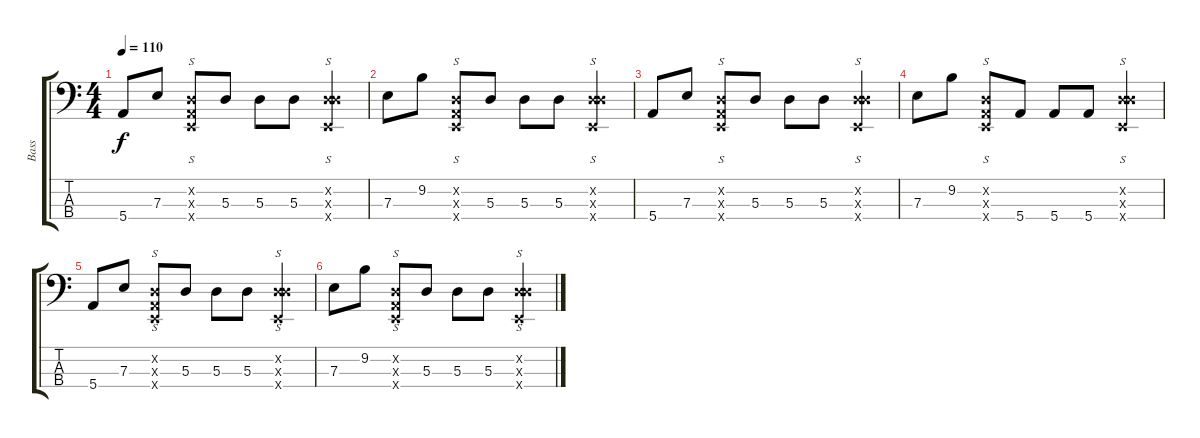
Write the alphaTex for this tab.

\track ("Bass" "Bass") {instrument electricbassfinger}
\staff {score tabs}
\tuning (G2 D2 A1 E1) {hide}
\ts (4 4)
\tempo 110
\clef f4
\ks c
5.4.8{dy f} 7.3.8 (0.2{x} 0.3{x} 0.4{x}).8{s} 5.3.8 5.3.8 5.3.8 (0.2{x} 5.3{x} 0.4{x}).4{s} |
7.3.8 9.2.8 (0.2{x} 0.3{x} 0.4{x}).8{s} 5.3.8 5.3.8 5.3.8 (0.2{x} 5.3{x} 0.4{x}).4{s} |
5.4.8 7.3.8 (0.2{x} 0.3{x} 0.4{x}).8{s} 5.3.8 5.3.8 5.3.8 (0.2{x} 5.3{x} 0.4{x}).4{s} |
7.3.8 9.2.8 (0.2{x} 0.3{x} 0.4{x}).8{s} 5.4.8 5.4.8 5.4.8 (0.2{x} 5.3{x} 0.4{x}).4{s} |
5.4.8 7.3.8 (0.2{x} 0.3{x} 0.4{x}).8{s} 5.3.8 5.3.8 5.3.8 (0.2{x} 5.3{x} 0.4{x}).4{s} |
7.3.8 9.2.8 (0.2{x} 0.3{x} 0.4{x}).8{s} 5.3.8 5.3.8 5.3.8 (0.2{x} 5.3{x} 0.4{x}).4{s}
